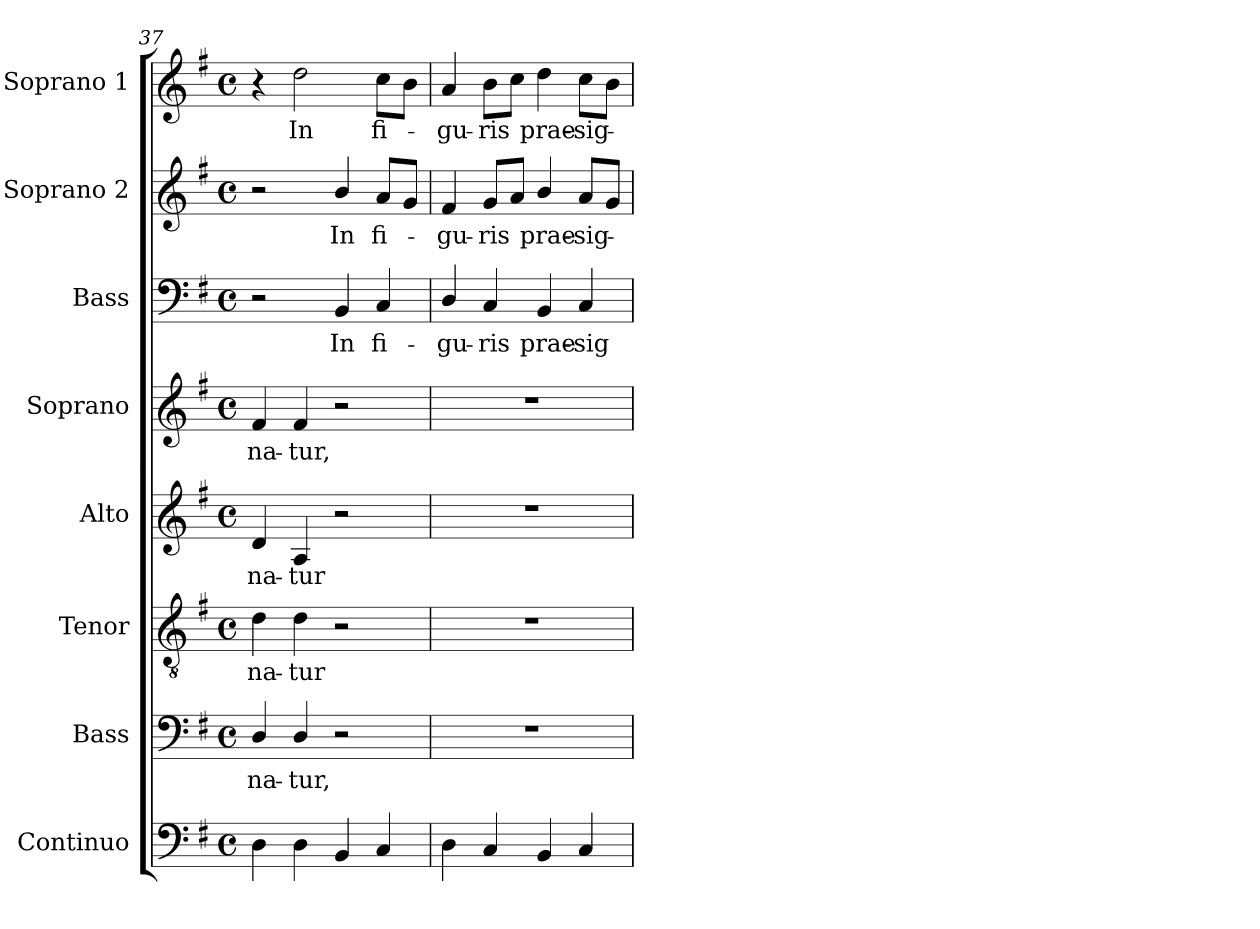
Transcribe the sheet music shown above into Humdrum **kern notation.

**kern	**kern	**text	**kern	**text	**kern	**text	**kern	**text	**kern	**text	**kern	**text	**kern	**text
*part8	*part7	*part7	*part6	*part6	*part5	*part5	*part4	*part4	*part3	*part3	*part2	*part2	*part1	*part1
*staff8	*staff7	*staff7	*staff6	*staff6	*staff5	*staff5	*staff4	*staff4	*staff3	*staff3	*staff2	*staff2	*staff1	*staff1
*I"Continuo	*I"Bass	*	*I"Tenor	*	*I"Alto	*	*I"Soprano	*	*I"Bass	*	*I"Soprano 2	*	*I"Soprano 1	*
*I'Cont.	*I'B.	*	*I'T.	*	*I'A.	*	*I'S.	*	*I'B.	*	*I'S2.	*	*I'S1.	*
*clefF4	*clefF4	*	*clefGv2	*	*clefG2	*	*clefG2	*	*clefF4	*	*clefG2	*	*clefG2	*
*	*	*	*ITrd7c12	*	*	*	*	*	*	*	*	*	*	*
*k[f#]	*k[f#]	*	*k[f#]	*	*k[f#]	*	*k[f#]	*	*k[f#]	*	*k[f#]	*	*k[f#]	*
*G:	*G:	*	*G:	*	*G:	*	*G:	*	*G:	*	*G:	*	*G:	*
*M4/4	*M4/4	*	*M4/4	*	*M4/4	*	*M4/4	*	*M4/4	*	*M4/4	*	*M4/4	*
*met(c)	*met(c)	*	*met(c)	*	*met(c)	*	*met(c)	*	*met(c)	*	*met(c)	*	*met(c)	*
=37	=37	=37	=37	=37	=37	=37	=37	=37	=37	=37	=37	=37	=37	=37
!	!	!LO:LY:b:color=#000000	!	!	!	!	!	!	!	!	!	!	!	!
!	!	!	!	!LO:LY:b:color=#000000	!	!	!	!	!	!	!	!	!	!
!	!	!	!	!	!	!LO:LY:b:color=#000000	!	!	!	!	!	!	!	!
!	!	!	!	!	!	!	!	!LO:LY:b:color=#000000	!	!	!	!	!	!
4Di\	4Di/	-na-	4Di\	-na-	4di/	-na-	4f#i/	-na-	2r	.	2r	.	4r	.
!	!	!LO:LY:b:color=#000000	!	!	!	!	!	!	!	!	!	!	!	!
!	!	!	!	!LO:LY:b:color=#000000	!	!	!	!	!	!	!	!	!	!
!	!	!	!	!	!	!LO:LY:b:color=#000000	!	!	!	!	!	!	!	!
!	!	!	!	!	!	!	!	!LO:LY:b:color=#000000	!	!	!	!	!	!
!	!	!	!	!	!	!	!	!	!	!	!	!	!	!LO:LY:b:color=#000000
4Di\	4Di/	-tur,	4Di\	-tur	4Ai/	-tur	4f#i/	-tur,	.	.	.	.	2ddi\	In
!	!	!	!	!	!	!	!	!	!	!LO:LY:b:color=#000000	!	!	!	!
!	!	!	!	!	!	!	!	!	!	!	!	!LO:LY:b:color=#000000	!	!
4BBi/	2r	.	2r	.	2r	.	2r	.	4BBi/	In	4bi/	In	.	.
!	!	!	!	!	!	!	!	!	!	!LO:LY:b:color=#000000	!	!	!	!
!	!	!	!	!	!	!	!	!	!	!	!	!LO:LY:b:color=#000000	!	!
!	!	!	!	!	!	!	!	!	!	!	!	!	!	!LO:LY:b:color=#000000
4Ci/	.	.	.	.	.	.	.	.	4Ci/	fi-	8ai/L	fi-	8cci\L	fi-
.	.	.	.	.	.	.	.	.	.	.	8gi/J	.	8bi\J	.
=38	=38	=38	=38	=38	=38	=38	=38	=38	=38	=38	=38	=38	=38	=38
!	!	!	!	!	!	!	!	!	!	!LO:LY:b:color=#000000	!	!	!	!
!	!	!	!	!	!	!	!	!	!	!	!	!LO:LY:b:color=#000000	!	!
!	!	!	!	!	!	!	!	!	!	!	!	!	!	!LO:LY:b:color=#000000
4Di\	1r	.	1r	.	1r	.	1r	.	4Di/	-gu-	4f#i/	-gu-	4ai/	-gu-
!	!	!	!	!	!	!	!	!	!	!LO:LY:b:color=#000000	!	!	!	!
!	!	!	!	!	!	!	!	!	!	!	!	!LO:LY:b:color=#000000	!	!
!	!	!	!	!	!	!	!	!	!	!	!	!	!	!LO:LY:b:color=#000000
4Ci/	.	.	.	.	.	.	.	.	4Ci/	-ris	8gi/L	-ris	8bi\L	-ris
.	.	.	.	.	.	.	.	.	.	.	8ai/J	.	8cci\J	.
!	!	!	!	!	!	!	!	!	!	!LO:LY:b:color=#000000	!	!	!	!
!	!	!	!	!	!	!	!	!	!	!	!	!LO:LY:b:color=#000000	!	!
!	!	!	!	!	!	!	!	!	!	!	!	!	!	!LO:LY:b:color=#000000
4BBi/	.	.	.	.	.	.	.	.	4BBi/	prae-	4bi/	prae-	4ddi\	prae-
!	!	!	!	!	!	!	!	!	!	!LO:LY:b:color=#000000	!	!	!	!
!	!	!	!	!	!	!	!	!	!	!	!	!LO:LY:b:color=#000000	!	!
!	!	!	!	!	!	!	!	!	!	!	!	!	!	!LO:LY:b:color=#000000
4Ci/	.	.	.	.	.	.	.	.	4Ci/	-sig-	8ai/L	-sig-	8cci\L	-sig-
.	.	.	.	.	.	.	.	.	.	.	8gi/J	.	8bi\J	.
=	=	=	=	=	=	=	=	=	=	=	=	=	=	=
*-	*-	*-	*-	*-	*-	*-	*-	*-	*-	*-	*-	*-	*-	*-
